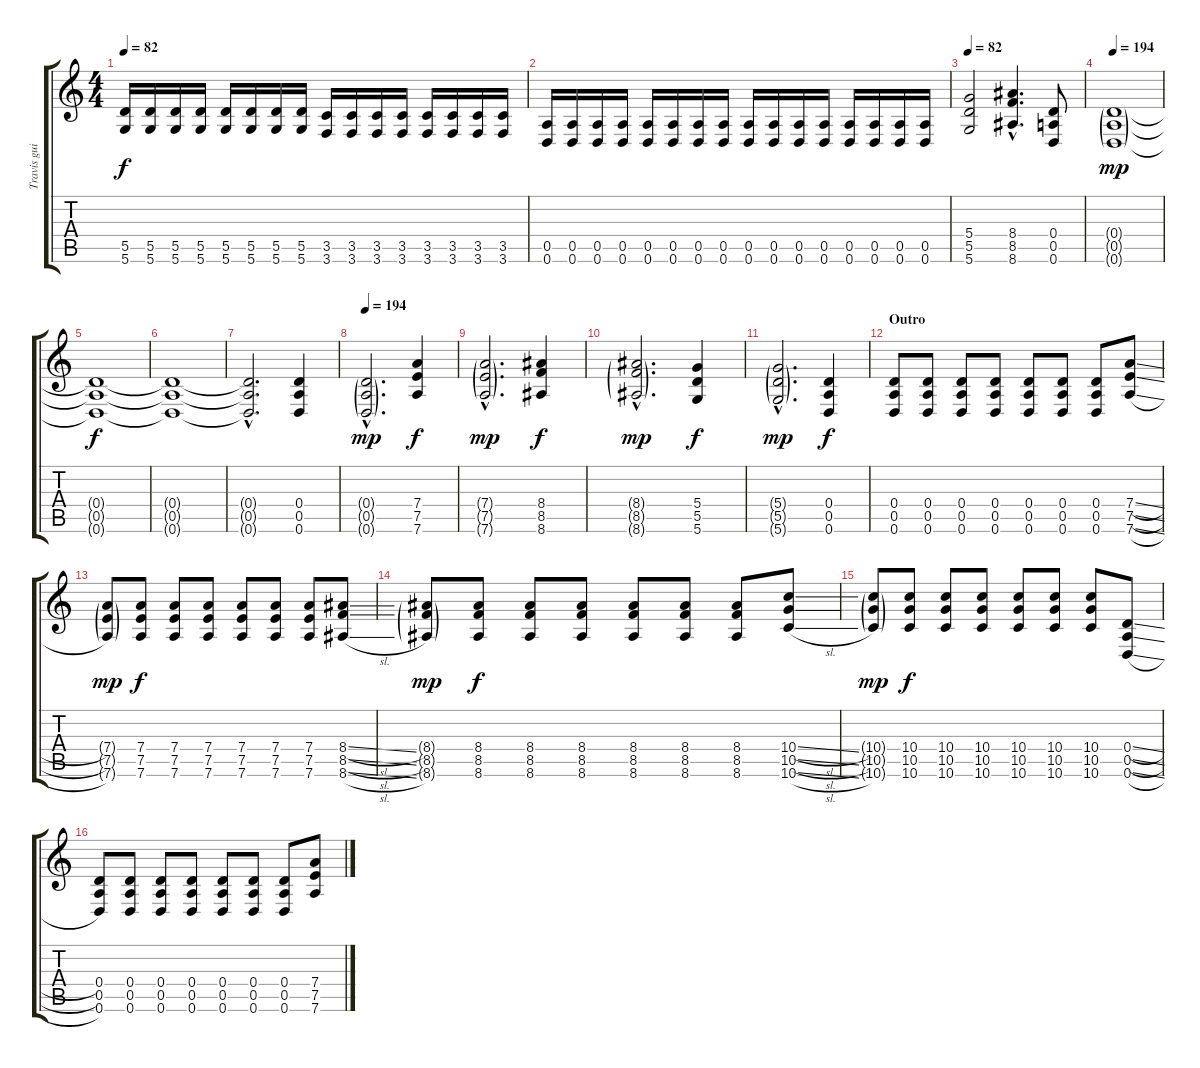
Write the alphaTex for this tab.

\track ("Travis guitar" "Travis gui") {instrument overdrivenguitar}
\staff {score tabs}
\tuning (E4 B3 G3 D3 A2 D2) {hide}
\ts (4 4)
\tempo 82
\clef g2
\ks c
(5.5 5.6).16{dy f} (5.5 5.6).16 (5.5 5.6).16 (5.5 5.6).16 (5.5 5.6).16 (5.5 5.6).16 (5.5 5.6).16 (5.5 5.6).16 (3.5 3.6).16 (3.5 3.6).16 (3.5 3.6).16 (3.5 3.6).16 (3.5 3.6).16 (3.5 3.6).16 (3.5 3.6).16 (3.5 3.6).16 |
(0.5 0.6).16 (0.5 0.6).16 (0.5 0.6).16 (0.5 0.6).16 (0.5 0.6).16 (0.5 0.6).16 (0.5 0.6).16 (0.5 0.6).16 (0.5 0.6).16 (0.5 0.6).16 (0.5 0.6).16 (0.5 0.6).16 (0.5 0.6).16 (0.5 0.6).16 (0.5 0.6).16 (0.5 0.6).16 |
\tempo 82
(5.4 5.5 5.6).2 (8.4{hac} 8.5{hac} 8.6{hac}).4{d} (0.4 0.5 0.6).8 |
\tempo 194
(0.4{g} 0.5{g} 0.6{g}).1{dy mp instrument overdrivenguitar} |
(0.4{t} 0.5{t} 0.6{t}).1{dy f} |
(0.4{t} 0.5{t} 0.6{t}).1 |
(0.4{hac t} 0.5{hac t} 0.6{hac t}).2{d} (0.4 0.5 0.6).4 |
\tempo 194
(0.4{g hac} 0.5{g hac} 0.6{g hac}).2{d dy mp} (7.4 7.5 7.6).4{dy f} |
(7.4{g hac} 7.5{g hac} 7.6{g hac}).2{d dy mp} (8.4 8.5 8.6).4{dy f} |
(8.4{g hac} 8.5{g hac} 8.6{g hac}).2{d dy mp} (5.4 5.5 5.6).4{dy f} |
(5.4{g hac} 5.5{g hac} 5.6{g hac}).2{d dy mp} (0.4 0.5 0.6).4{dy f} |
\section ("" "Outro")
(0.4 0.5 0.6).8 (0.4 0.5 0.6).8 (0.4 0.5 0.6).8 (0.4 0.5 0.6).8 (0.4 0.5 0.6).8 (0.4 0.5 0.6).8 (0.4 0.5 0.6).8 (7.4{sl} 7.5{sl} 7.6{sl}).8 |
(7.4{g} 7.5{g} 7.6{g}).8{dy mp} (7.4 7.5 7.6).8{dy f} (7.4 7.5 7.6).8 (7.4 7.5 7.6).8 (7.4 7.5 7.6).8 (7.4 7.5 7.6).8 (7.4 7.5 7.6).8 (8.4{sl} 8.5{sl} 8.6{sl}).8 |
(8.4{g} 8.5{g} 8.6{g}).8{dy mp} (8.4 8.5 8.6).8{dy f} (8.4 8.5 8.6).8 (8.4 8.5 8.6).8 (8.4 8.5 8.6).8 (8.4 8.5 8.6).8 (8.4 8.5 8.6).8 (10.4{sl} 10.5{sl} 10.6{sl}).8 |
(10.4{g} 10.5{g} 10.6{g}).8{dy mp} (10.4 10.5 10.6).8{dy f} (10.4 10.5 10.6).8 (10.4 10.5 10.6).8 (10.4 10.5 10.6).8 (10.4 10.5 10.6).8 (10.4 10.5 10.6).8 (0.4{sl} 0.5{sl} 0.6{sl}).8 |
(0.4 0.5 0.6).8 (0.4 0.5 0.6).8 (0.4 0.5 0.6).8 (0.4 0.5 0.6).8 (0.4 0.5 0.6).8 (0.4 0.5 0.6).8 (0.4 0.5 0.6).8 (7.4{sl} 7.5{sl} 7.6{sl}).8
